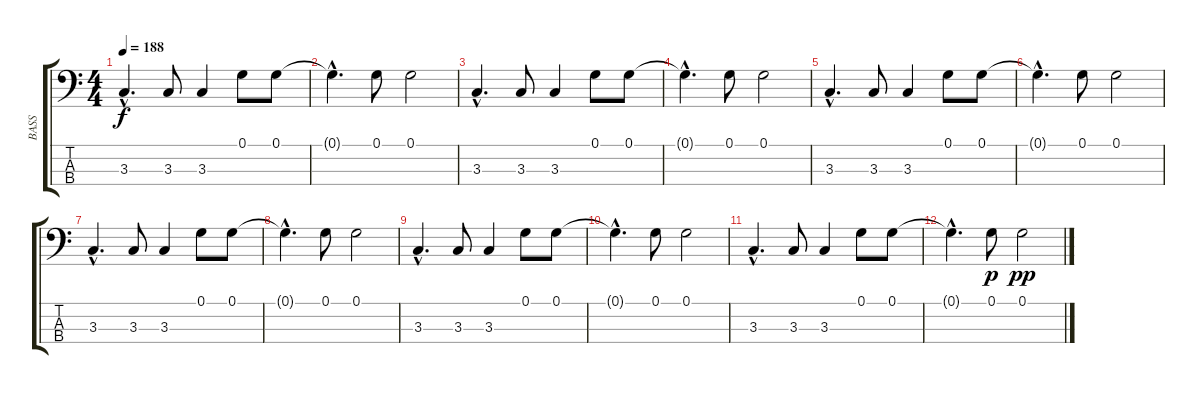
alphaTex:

\track ("BASS" "BASS") {instrument electricbassfinger}
\staff {score tabs}
\tuning (G2 D2 A1 E1) {hide}
\ts (4 4)
\tempo 188
\clef f4
\ks c
3.3{hac}.4{d dy f} 3.3.8 3.3.4 0.1.8 0.1.8 |
0.1{hac t}.4{d} 0.1.8 0.1.2 |
3.3{hac}.4{d} 3.3.8 3.3.4 0.1.8 0.1.8 |
0.1{hac t}.4{d} 0.1.8 0.1.2 |
3.3{hac}.4{d} 3.3.8 3.3.4 0.1.8 0.1.8 |
0.1{hac t}.4{d} 0.1.8 0.1.2 |
3.3{hac}.4{d} 3.3.8 3.3.4 0.1.8 0.1.8 |
0.1{hac t}.4{d} 0.1.8 0.1.2 |
3.3{hac}.4{d} 3.3.8 3.3.4 0.1.8 0.1.8 |
0.1{hac t}.4{d} 0.1.8 0.1.2 |
3.3{hac}.4{d} 3.3.8 3.3.4 0.1.8 0.1.8 |
0.1{hac t}.4{d} 0.1.8{dy p} 0.1.2{dy pp}
